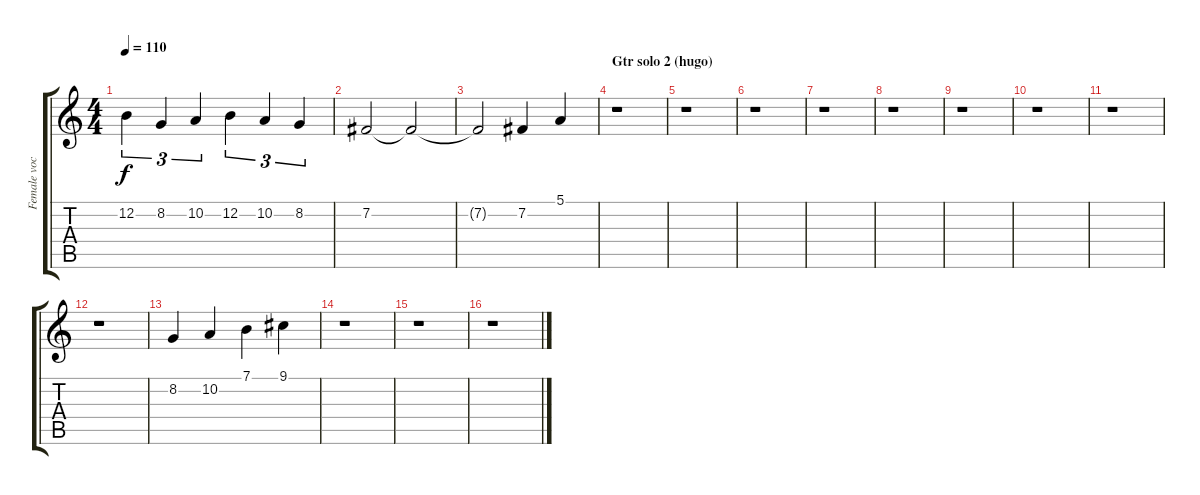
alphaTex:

\track ("Female vocals" "Female voc") {instrument lead6voice}
\staff {score tabs}
\tuning (E4 B3 G3 D3 A2 E2) {hide}
\ts (4 4)
\tempo 110
\clef g2
\ks c
12.2{t}.4{tu (3 2) dy f} 8.2.4{tu (3 2)} 10.2.4{tu (3 2)} 12.2.4{tu (3 2)} 10.2.4{tu (3 2)} 8.2.4{tu (3 2)} |
7.2.2 7.2{t}.2 |
7.2{t}.2 7.2.4 5.1.4 |
\section ("" "Gtr solo 2 (hugo)")
r.1 |
r.1 |
r.1 |
r.1 |
r.1 |
r.1 |
r.1 |
r.1 |
r.1 |
8.2.4 10.2.4 7.1.4 9.1.4 |
r.1 |
r.1 |
r.1
